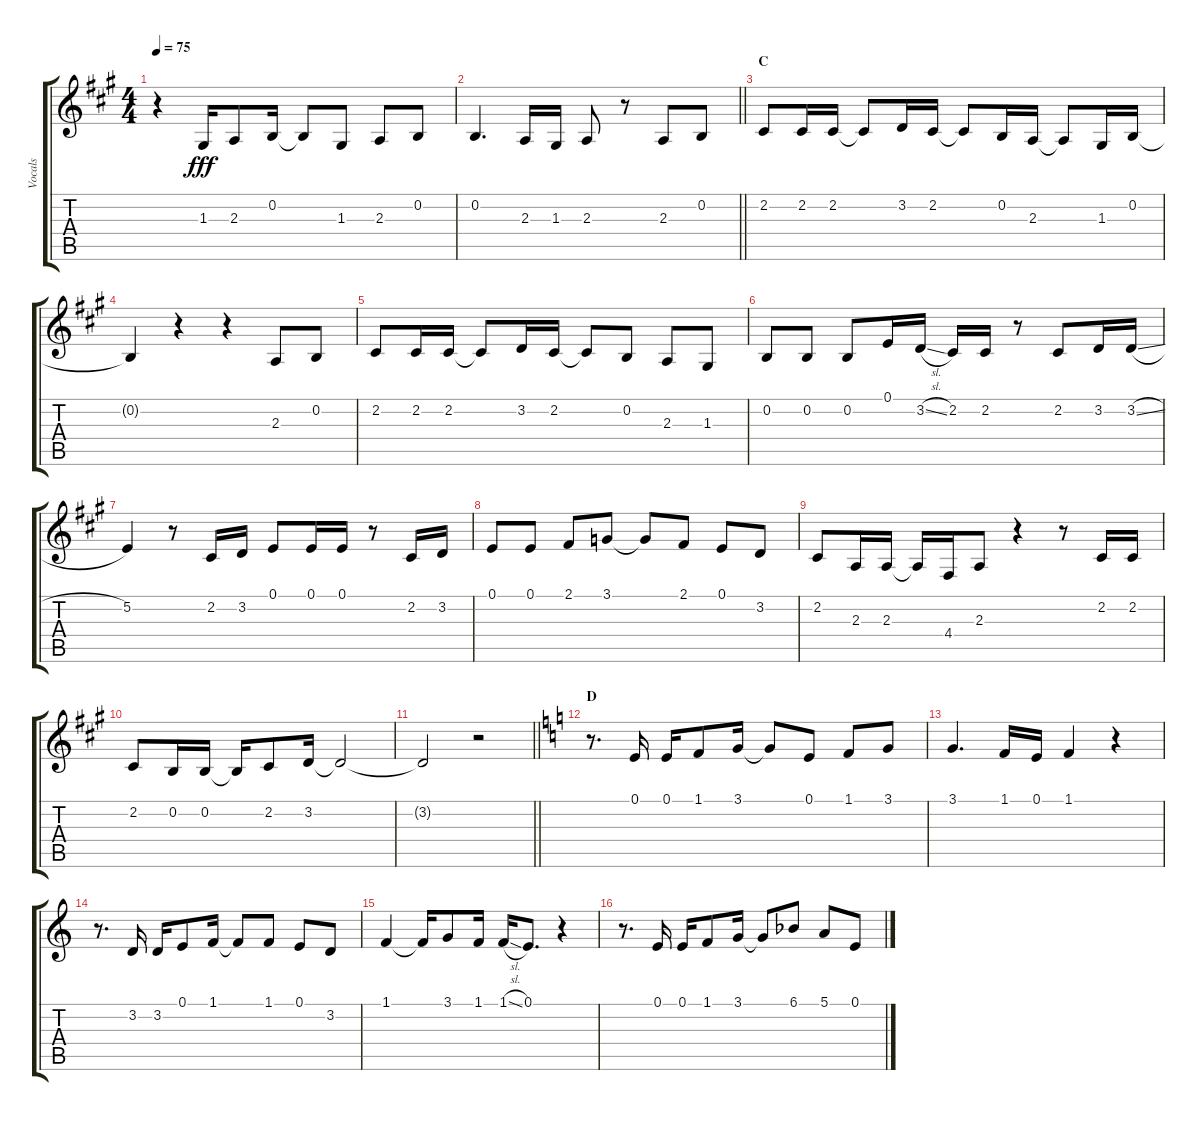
\track ("Vocals" "Vocals") {instrument voiceoohs}
\staff {score tabs}
\tuning (E4 B3 G3 D3 A2 E2) {hide}
\ts (4 4)
\tempo 75
\clef g2
\ks a
r.4{dy fff} 1.3.16 2.3.8 0.2.16 0.2{t}.8 1.3.8 2.3.8 0.2.8 |
\barLineRight lightlight
0.2.4{d} 2.3.16 1.3.16 2.3.8 r.8 2.3.8 0.2.8 |
\section ("" "C")
2.2.8 2.2.16 2.2.16 2.2{t}.8 3.2.16 2.2.16 2.2{t}.8 0.2.16 2.3.16 2.3{t}.8 1.3.16 0.2.16 |
0.2{t}.4 r.4 r.4 2.3.8 0.2.8 |
2.2.8 2.2.16 2.2.16 2.2{t}.8 3.2.16 2.2.16 2.2{t}.8 0.2.8 2.3.8 1.3.8 |
0.2.8 0.2.8 0.2.8 0.1.16 3.2{sl}.16 2.2.16 2.2.16 r.8 2.2.8 3.2.16 3.2{sl}.16 |
5.2.4 r.8 2.2.16 3.2.16 0.1.8 0.1.16 0.1.16 r.8 2.2.16 3.2.16 |
0.1.8 0.1.8 2.1.8 3.1.8 3.1{t}.8 2.1.8 0.1.8 3.2.8 |
2.2.8 2.3.16 2.3.16 2.3{t}.16 4.4.16 2.3.8 r.4 r.8 2.2.16 2.2.16 |
2.2.8 0.2.16 0.2.16 0.2{t}.16 2.2.8 3.2.16 3.2{t}.2 |
\barLineRight lightlight
3.2{t}.2 r.2 |
\section ("" "D")
\ks c
r.8{d} 0.1.16 0.1.16 1.1.8 3.1.16 3.1{t}.8 0.1.8 1.1.8 3.1.8 |
3.1.4{d} 1.1.16 0.1.16 1.1.4 r.4 |
r.8{d} 3.2.16 3.2.16 0.1.8 1.1.16 1.1{t}.8 1.1.8 0.1.8 3.2.8 |
1.1.4 1.1{t}.16 3.1.8 1.1.16 1.1{sl}.16 0.1.8{d} r.4 |
r.8{d} 0.1.16 0.1.16 1.1.8 3.1.16 3.1{t}.8 6.1{acc b}.8 5.1.8 0.1.8
